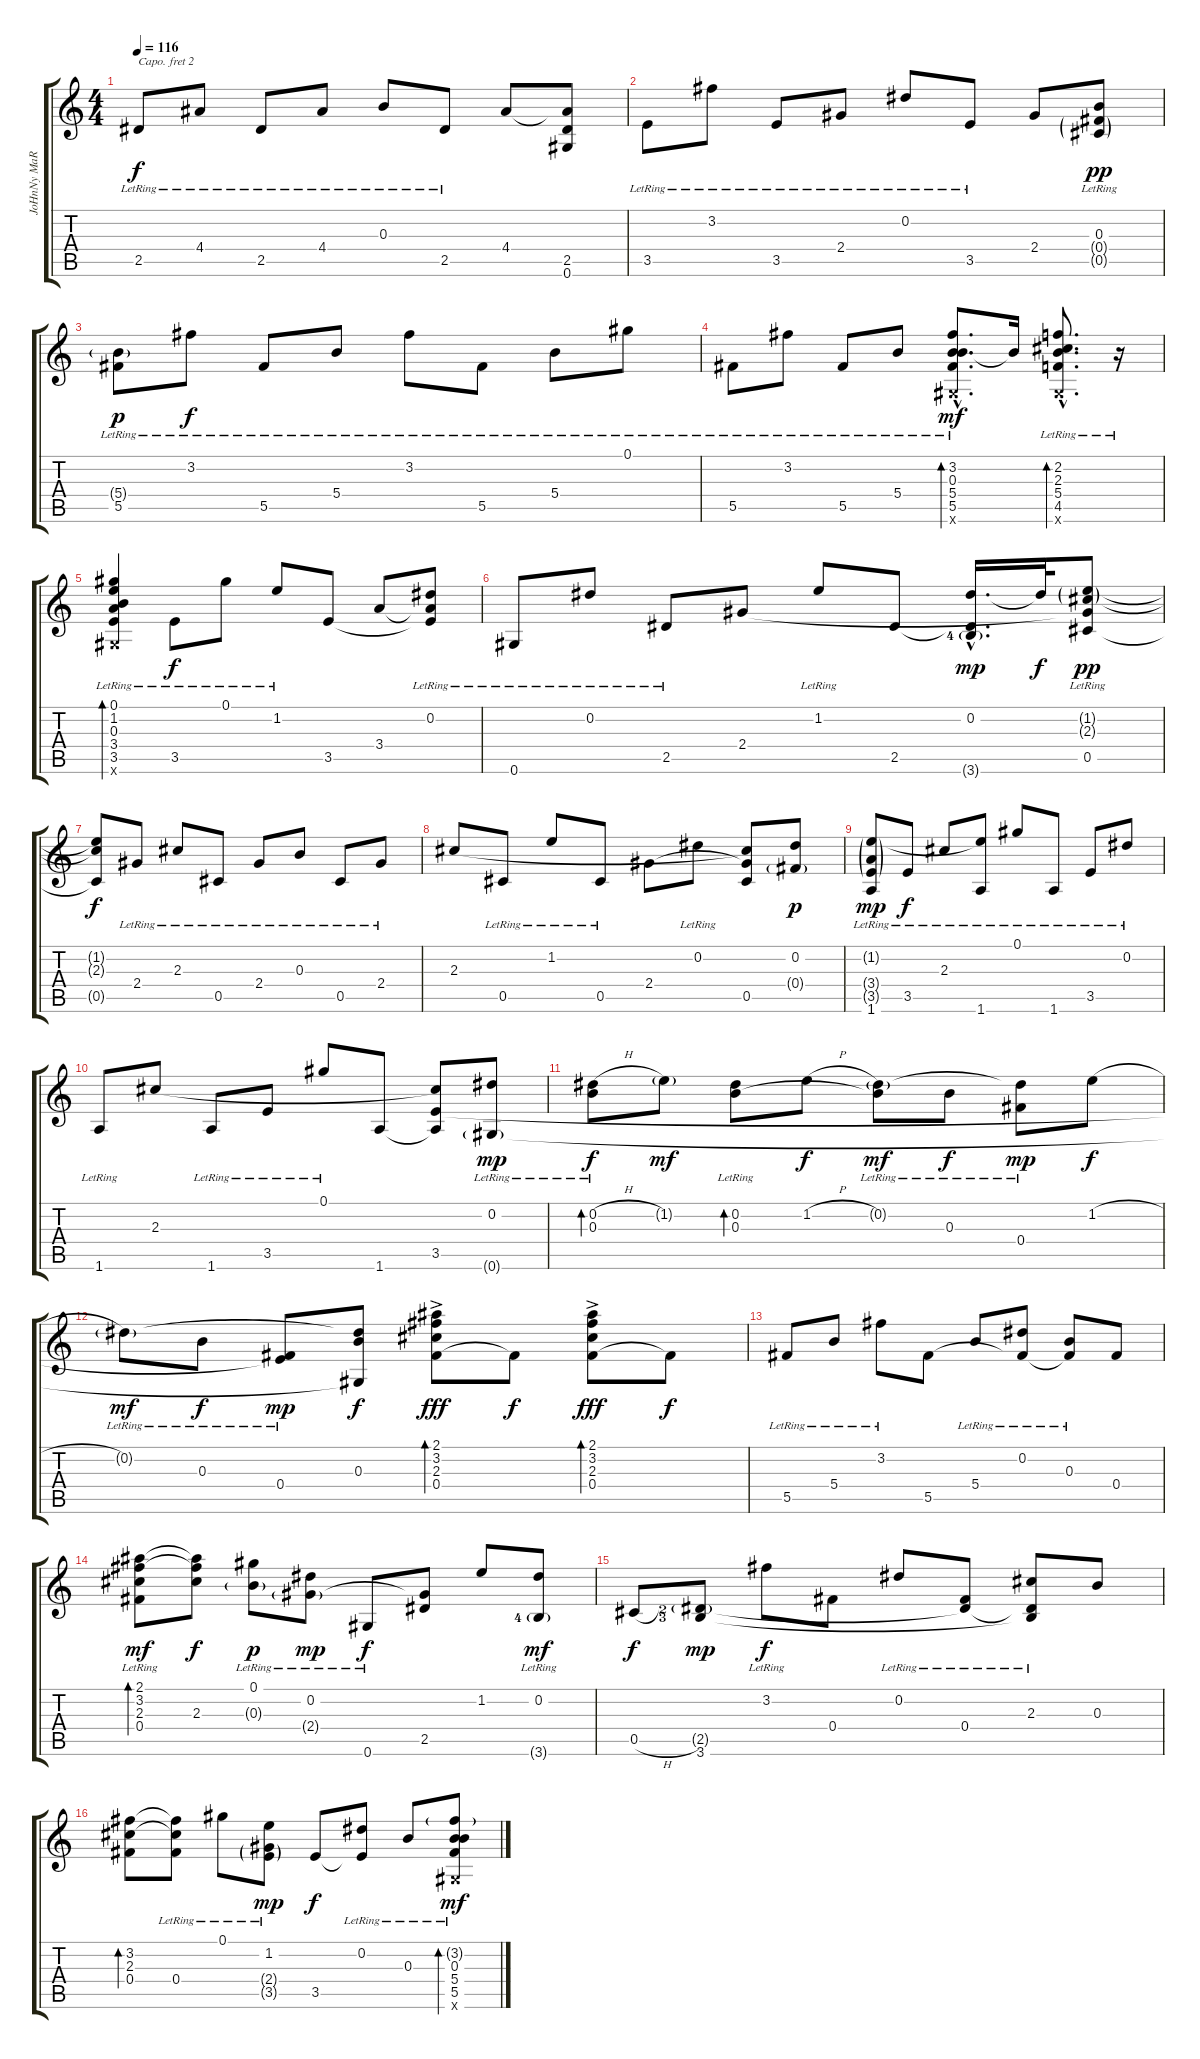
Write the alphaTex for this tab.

\track ("JoHnNy MaRr" "JoHnNy MaR") {instrument electricguitarclean}
\staff {score tabs}
\capo 2
\tuning (Gb4 Db4 A3 E3 B2 Gb2) {hide}
\ts (4 4)
\tempo 116
\clef g2
\ks c
2.5{lr}.8{dy f} 4.4{lr}.8 2.5{lr}.8 4.4{lr}.8 0.3{lr}.8 2.5{lr}.8 4.4.8 (4.4{t} 2.5 0.6{t}).8 |
3.5{lr}.8 3.2{lr}.8 3.5{lr}.8 2.4{lr}.8 0.2{lr}.8 3.5{lr}.8 2.4.8 (0.3{lr} 0.4{g} 0.5{g}).8{dy pp} |
(5.4{g lr} 5.5{lr}).8{dy p} 3.2{lr}.8{dy f} 5.5{lr}.8 5.4{lr}.8 3.2{lr}.8 5.5{lr}.8 5.4{lr}.8 0.1{lr}.8 |
5.5{lr}.8 3.2{lr}.8 5.5{lr}.8 5.4{lr}.8 (3.2{hac lr} 0.3{hac} 5.4{hac} 5.5{hac} 0.6{hac x}).8{d bd 120 dy mf} 0.3{t}.16 (2.2{hac} 2.3{hac lr} 5.4{hac} 4.5{hac} 0.6{hac x}).8{d bd 120} r.16 |
(0.1 1.2{lr} 0.3{lr} 3.4{lr} 3.5{lr} 0.6{x}).4{bd 120} 3.5{lr}.8{dy f} 0.1{lr}.8 1.2{lr}.8 3.5.8 3.4.8 (0.2{lr} 3.4{t} 3.5{t}).8 |
0.6{lr}.8 0.2{lr}.8 2.5{lr}.8 2.4.8 1.2{lr}.8 2.5.8 (0.2{hac} 2.5{hac t} 3.6{g hac lf 5}).16{d dy mp} 0.2{t}.32{dy f} (1.2{g lr} 2.3{g lr} 2.4{t} 0.5{lr}).8{dy pp} |
(1.2{t} 2.3{t} 0.5{t}).8{dy f} 2.4{lr}.8 2.3{lr}.8 0.5{lr}.8 2.4{lr}.8 0.3{lr}.8 0.5{lr}.8 2.4{lr}.8 |
2.3.8 0.5{lr}.8 1.2{lr}.8 0.5{lr}.8 2.4.8 0.2{lr}.8 (2.3{t} 2.4{t} 0.5).8 (0.2 0.4{g}).8{dy p} |
(1.2{g} 3.4{g lr} 3.5{g} 1.6{lr}).8{dy mp} 3.5{lr}.8{dy f} 2.3{lr}.8 (1.2{t} 1.6{lr}).8 0.1{lr}.8 1.6{lr}.8 3.5{lr}.8 0.2{lr}.8 |
1.6{lr}.8 2.3.8 1.6{lr}.8 3.5{lr}.8 0.1{lr}.8 1.6.8 (2.3{t} 3.5 1.6{t}).8 (0.2 0.6{g lr}).8{dy mp} |
(0.2{h} 0.3{lr}).8{bd 60 dy f} 1.2{g}.8{dy mf} (0.2{lr} 0.3).8{bd 60} 1.2{h}.8{dy f} (0.2{g lr} 0.3{t}).8{dy mf} 0.3{lr}.8{dy f} (0.2{t} 0.4{lr}).8{dy mp} 1.2{h}.8{dy f} |
0.2{g lr}.8{dy mf} 0.3{lr}.8{dy f} (0.4{lr} 3.5{t}).8{dy mp} (0.2{t} 0.3 0.6{t}).8{dy f} (2.1{ac} 3.2 2.3 0.4).8{bd 60 dy fff} 0.4{t}.8{dy f} (2.1{ac} 3.2 2.3 0.4).8{bd 60 dy fff} 0.4{t}.8{dy f} |
5.5{lr}.8 5.4{lr}.8 3.2{lr}.8 5.5.8 5.4{lr}.8 (0.2{lr} 5.5{t}).8 (0.3{lr} 5.5{t}).8 0.4.8 |
(2.1 3.2 2.3 0.4{lr}).8{bd 60 dy mf} (2.1{t} 3.2{t} 2.3).8{dy f} (0.1{lr} 0.3{g lr}).8{dy p} (0.2{lr} 2.4{g}).8{dy mp} 0.6{lr}.8{dy f} (2.4{t} 2.5).8 1.2.8 (0.2{lr} 3.6{g lf 5}).8{dy mf} |
0.5{h}.8{dy f} (2.5{g lf 3} 3.6{lf 4}).8{dy mp} 3.2{lr}.8{dy f} 0.4.8 0.2{lr}.8 (0.4{lr} 2.5{t}).8 (2.3{lr} 2.5{t} 3.6{t}).8 0.3.8 |
(3.2 2.3 0.4).8{bd 60} (3.2{t} 2.3{t} 0.4{lr}).8 0.1{lr}.8 (1.2{lr} 2.4{g lr} 3.5{g}).8{dy mp} 3.5.8{dy f} (0.2{lr} 3.5{t}).8 0.3{lr}.8 (3.2{g} 0.3{lr} 5.4 5.5{lr} 0.6{x}).8{bd 60 dy mf}
